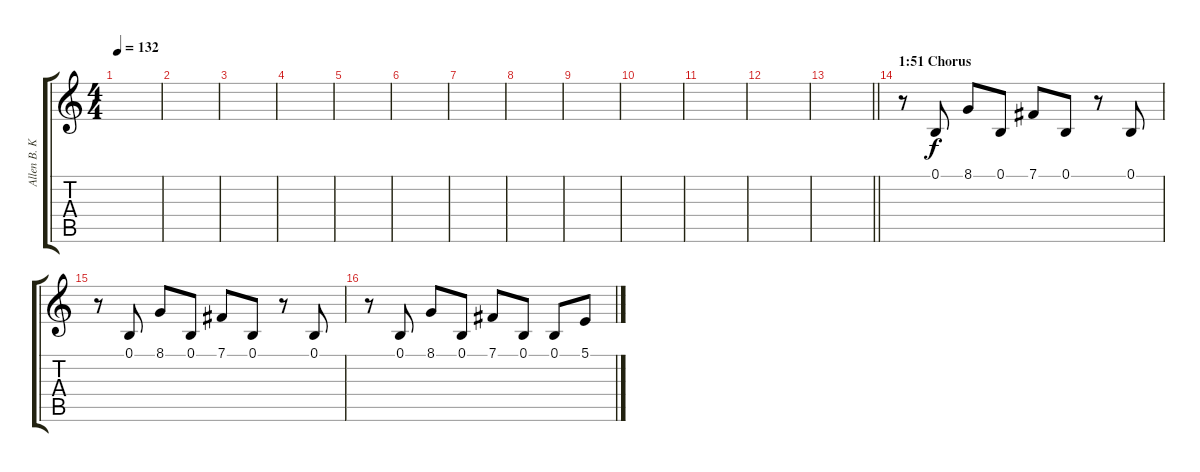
\track ("Allen B. Konstanz (Keys II)" "Allen B. K") {instrument lead2sawtooth}
\staff {score tabs}
\tuning (B3 Gb3 D3 A2 E2 B1) {hide}
\ts (4 4)
\tempo 132
\clef g2
\ks c
|
|
|
|
|
|
|
|
|
|
|
|
\barLineRight lightlight
|
\section ("" "1:51 Chorus")
r.8 0.1.8 8.1.8 0.1.8 7.1.8 0.1.8 r.8 0.1.8 |
r.8 0.1.8 8.1.8 0.1.8 7.1.8 0.1.8 r.8 0.1.8 |
r.8 0.1.8 8.1.8 0.1.8 7.1.8 0.1.8 0.1.8 5.1.8
